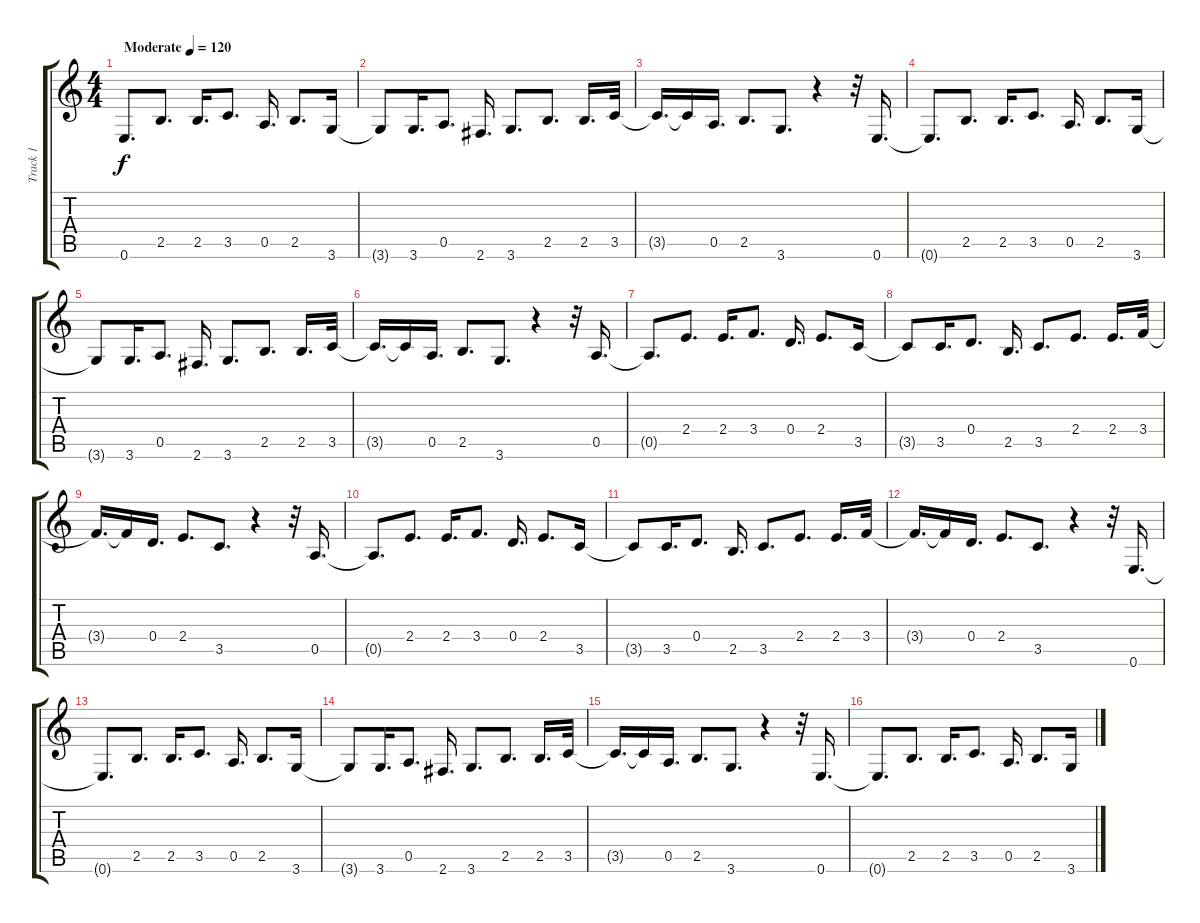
\track ("Track 1" "Track 1") {instrument distortionguitar}
\staff {score tabs}
\tuning (E4 B3 G3 D3 A2 E2) {hide}
\ts (4 4)
\tempo (120 "Moderate")
\clef g2
\ks c
0.6.8{d dy f instrument distortionguitar} 2.5.8{d} 2.5.16{d} 3.5.8{d} 0.5.16{d} 2.5.8{d} 3.6.16 |
3.6{t}.8 3.6.16{d} 0.5.8{d} 2.6.16{d} 3.6.8{d} 2.5.8{d} 2.5.16{d} 3.5.32 |
3.5{t}.16{d} 3.5{t}.16 0.5.16{d} 2.5.8{d} 3.6.8{d} r.4 r.32 0.6.16{d} |
0.6{t}.8{d} 2.5.8{d} 2.5.16{d} 3.5.8{d} 0.5.16{d} 2.5.8{d} 3.6.16 |
3.6{t}.8 3.6.16{d} 0.5.8{d} 2.6.16{d} 3.6.8{d} 2.5.8{d} 2.5.16{d} 3.5.32 |
3.5{t}.16{d} 3.5{t}.16 0.5.16{d} 2.5.8{d} 3.6.8{d} r.4 r.32 0.5.16{d} |
0.5{t}.8{d} 2.4.8{d} 2.4.16{d} 3.4.8{d} 0.4.16{d} 2.4.8{d} 3.5.16 |
3.5{t}.8 3.5.16{d} 0.4.8{d} 2.5.16{d} 3.5.8{d} 2.4.8{d} 2.4.16{d} 3.4.32 |
3.4{t}.16{d} 3.4{t}.16 0.4.16{d} 2.4.8{d} 3.5.8{d} r.4 r.32 0.5.16{d} |
0.5{t}.8{d} 2.4.8{d} 2.4.16{d} 3.4.8{d} 0.4.16{d} 2.4.8{d} 3.5.16 |
3.5{t}.8 3.5.16{d} 0.4.8{d} 2.5.16{d} 3.5.8{d} 2.4.8{d} 2.4.16{d} 3.4.32 |
3.4{t}.16{d} 3.4{t}.16 0.4.16{d} 2.4.8{d} 3.5.8{d} r.4 r.32 0.6.16{d} |
0.6{t}.8{d} 2.5.8{d} 2.5.16{d} 3.5.8{d} 0.5.16{d} 2.5.8{d} 3.6.16 |
3.6{t}.8 3.6.16{d} 0.5.8{d} 2.6.16{d} 3.6.8{d} 2.5.8{d} 2.5.16{d} 3.5.32 |
3.5{t}.16{d} 3.5{t}.16 0.5.16{d} 2.5.8{d} 3.6.8{d} r.4 r.32 0.6.16{d} |
0.6{t}.8{d} 2.5.8{d} 2.5.16{d} 3.5.8{d} 0.5.16{d} 2.5.8{d} 3.6.16
